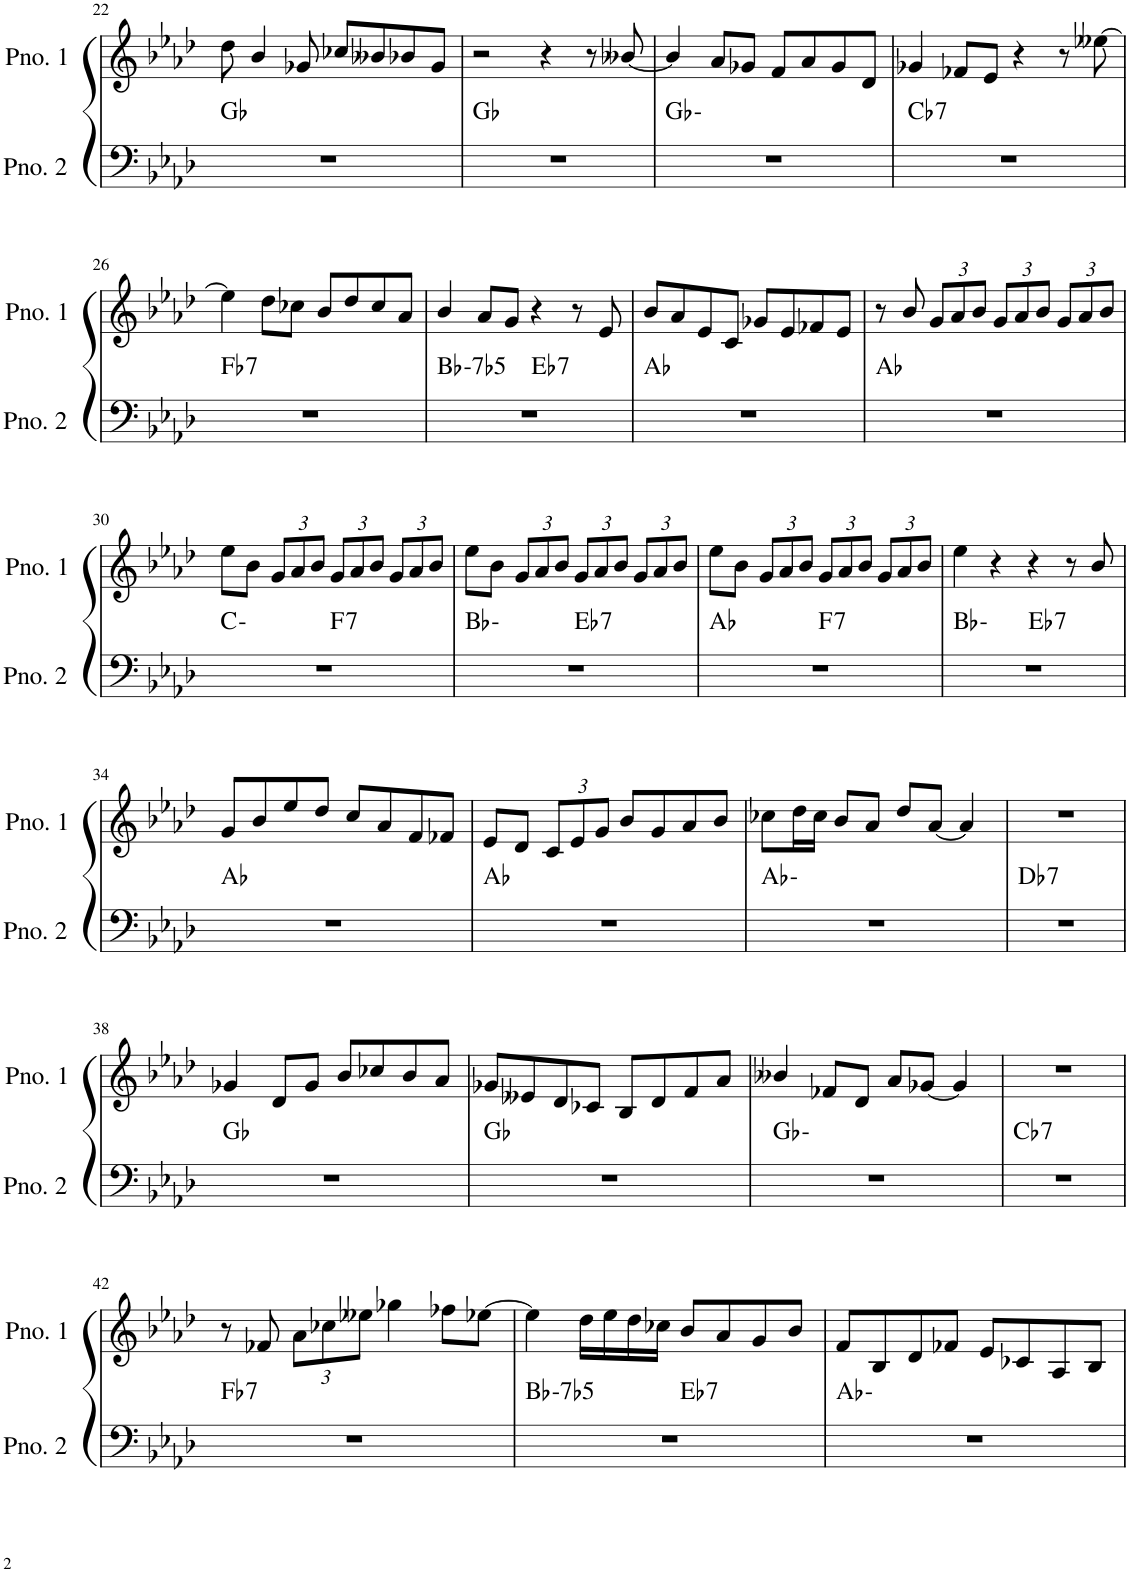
**kern	**harte	**kern
*part2	*part2	*part1
*staff2	*	*staff1
*I"ピアノ 2	*	*I"ピアノ 1
!!LO:PB:g=z
*clefF4	*	*clefG2
*k[b-e-a-d-]	*	*k[b-e-a-d-]
*M4/4	*	*M4/4
=22	=22	=22
1r	Gb:maj	8dd-\
.	.	4b-/
.	.	8g-X/
.	.	8cc-X/L
.	.	8b--X/
.	.	8b-X/
.	.	8g-/J
=23	=23	=23
1r	Gb:maj	2r
.	.	4r
.	.	8r
.	.	[8b--X/
=24	=24	=24
1r	Gb:min	4b--/]
.	.	8a-/L
.	.	8g-X/J
.	.	8f/L
.	.	8a-/
.	.	8g-/
.	.	8d-/J
=25	=25	=25
!	!LO:H:kt=7	!
1r	Cb:7	4g-X/
.	.	8f-X/L
.	.	8e-/J
.	.	4r
.	.	8r
.	.	[8ee--X\
!!LO:LB:g=z
=26	=26	=26
!	!LO:H:kt=7	!
1r	Fb:7	4ee--\]
.	.	8dd-\L
.	.	8cc-X\J
.	.	8b-/L
.	.	8dd-/
.	.	8cc-/
.	.	8a-/J
=27	=27	=27
!	!LO:H:kt=-7b5	!
*^	*	*
1r	2ryy	Bb:hdim7	4b-/
.	.	.	8a-/L
.	.	.	8g/J
!	!	!LO:H:kt=7	!
.	2ryy	Eb:7	4r
.	.	.	8r
.	.	.	8e-/
*v	*v	*	*
=28	=28	=28
1r	Ab:maj	8b-/L
.	.	8a-/
.	.	8e-/
.	.	8c/J
.	.	8g-X/L
.	.	8e-/
.	.	8f-X/
.	.	8e-/J
=29	=29	=29
1r	Ab:maj	8r
.	.	8b-/
*	*	*Xbrackettup
.	.	12g/L
.	.	12a-/
.	.	12b-/J
.	.	12g/L
.	.	12a-/
.	.	12b-/J
.	.	12g/L
.	.	12a-/
.	.	12b-/J
!!LO:LB:g=z
=30	=30	=30
*^	*	*
1r	2ryy	C:min	8ee-\L
.	.	.	8b-\J
.	.	.	12g/L
.	.	.	12a-/
.	.	.	12b-/J
!	!	!LO:H:kt=7	!
.	2ryy	F:7	12g/L
.	.	.	12a-/
.	.	.	12b-/J
.	.	.	12g/L
.	.	.	12a-/
.	.	.	12b-/J
=31	=31	=31	=31
1r	2ryy	Bb:min	8ee-\L
.	.	.	8b-\J
.	.	.	12g/L
.	.	.	12a-/
.	.	.	12b-/J
!	!	!LO:H:kt=7	!
.	2ryy	Eb:7	12g/L
.	.	.	12a-/
.	.	.	12b-/J
.	.	.	12g/L
.	.	.	12a-/
.	.	.	12b-/J
=32	=32	=32	=32
1r	2ryy	Ab:maj	8ee-\L
.	.	.	8b-\J
.	.	.	12g/L
.	.	.	12a-/
.	.	.	12b-/J
!	!	!LO:H:kt=7	!
.	2ryy	F:7	12g/L
.	.	.	12a-/
.	.	.	12b-/J
.	.	.	12g/L
.	.	.	12a-/
.	.	.	12b-/J
=33	=33	=33	=33
1r	2ryy	Bb:min	4ee-\
.	.	.	4r
!	!	!LO:H:kt=7	!
.	2ryy	Eb:7	4r
.	.	.	8r
.	.	.	8b-/
*v	*v	*	*
!!LO:LB:g=z
=34	=34	=34
1r	Ab:maj	8g/L
.	.	8b-/
.	.	8ee-/
.	.	8dd-/J
.	.	8cc/L
.	.	8a-/
.	.	8f/
.	.	8f-X/J
=35	=35	=35
1r	Ab:maj	8e-/L
.	.	8d-/J
.	.	12c/L
.	.	12e-/
.	.	12g/J
.	.	8b-/L
.	.	8g/
.	.	8a-/
.	.	8b-/J
=36	=36	=36
1r	Ab:min	8cc-X\L
.	.	16dd-\L
.	.	16cc-\JJ
.	.	8b-/L
.	.	8a-/J
.	.	8dd-/L
.	.	[8a-/J
.	.	4a-/]
=37	=37	=37
!	!LO:H:kt=7	!
1r	Db:7	1r
!!LO:LB:g=z
=38	=38	=38
1r	Gb:maj	4g-X/
.	.	8d-/L
.	.	8g-/J
.	.	8b-/L
.	.	8cc-X/
.	.	8b-/
.	.	8a-/J
=39	=39	=39
1r	Gb:maj	8g-X/L
.	.	8e--X/
.	.	8d-/
.	.	8c-X/J
.	.	8B-/L
.	.	8d-/
.	.	8f/
.	.	8a-/J
=40	=40	=40
1r	Gb:min	4b--X/
.	.	8f-X/L
.	.	8d-/J
.	.	8a-/L
.	.	[8g-X/J
.	.	4g-/]
=41	=41	=41
!	!LO:H:kt=7	!
1r	Cb:7	1r
!!LO:LB:g=z
=42	=42	=42
!	!LO:H:kt=7	!
1r	Fb:7	8r
.	.	8f-X/
.	.	12a-\L
.	.	12cc-X\
.	.	12ee--X\J
.	.	4gg-X\
.	.	8ff-X\L
.	.	[8ee-X\J
=43	=43	=43
!	!LO:H:kt=-7b5	!
*^	*	*
1r	2ryy	Bb:hdim7	4ee-\]
.	.	.	16dd-\LL
.	.	.	16ee-\
.	.	.	16dd-\
.	.	.	16cc-X\JJ
!	!	!LO:H:kt=7	!
.	2ryy	Eb:7	8b-/L
.	.	.	8a-/
.	.	.	8g/
.	.	.	8b-/J
*v	*v	*	*
=44	=44	=44
1r	Ab:min	8f/L
.	.	8B-/
.	.	8d-/
.	.	8f-X/J
.	.	8e-/L
.	.	8c-X/
.	.	8A-/
.	.	8B-/J
=	=	=
*-	*-	*-
